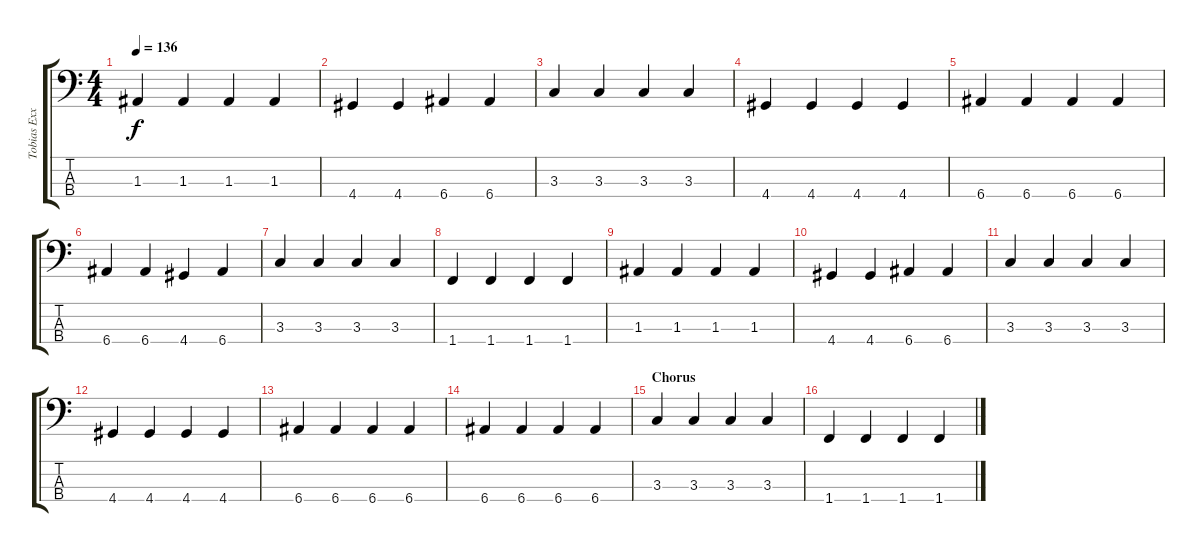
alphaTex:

\track ("Tobias Exxel" "Tobias Exx") {instrument electricbasspick}
\staff {score tabs}
\tuning (G2 D2 A1 E1) {hide}
\ts (4 4)
\tempo 136
\clef f4
\ks c
1.3.4{dy f} 1.3.4 1.3.4 1.3.4 |
4.4.4 4.4.4 6.4.4 6.4.4 |
3.3.4 3.3.4 3.3.4 3.3.4 |
4.4.4 4.4.4 4.4.4 4.4.4 |
6.4.4 6.4.4 6.4.4 6.4.4 |
6.4.4 6.4.4 4.4.4 6.4.4 |
3.3.4 3.3.4 3.3.4 3.3.4 |
1.4.4 1.4.4 1.4.4 1.4.4 |
1.3.4 1.3.4 1.3.4 1.3.4 |
4.4.4 4.4.4 6.4.4 6.4.4 |
3.3.4 3.3.4 3.3.4 3.3.4 |
4.4.4 4.4.4 4.4.4 4.4.4 |
6.4.4 6.4.4 6.4.4 6.4.4 |
6.4.4 6.4.4 6.4.4 6.4.4 |
\section ("" "Chorus")
3.3.4 3.3.4 3.3.4 3.3.4 |
1.4.4 1.4.4 1.4.4 1.4.4
